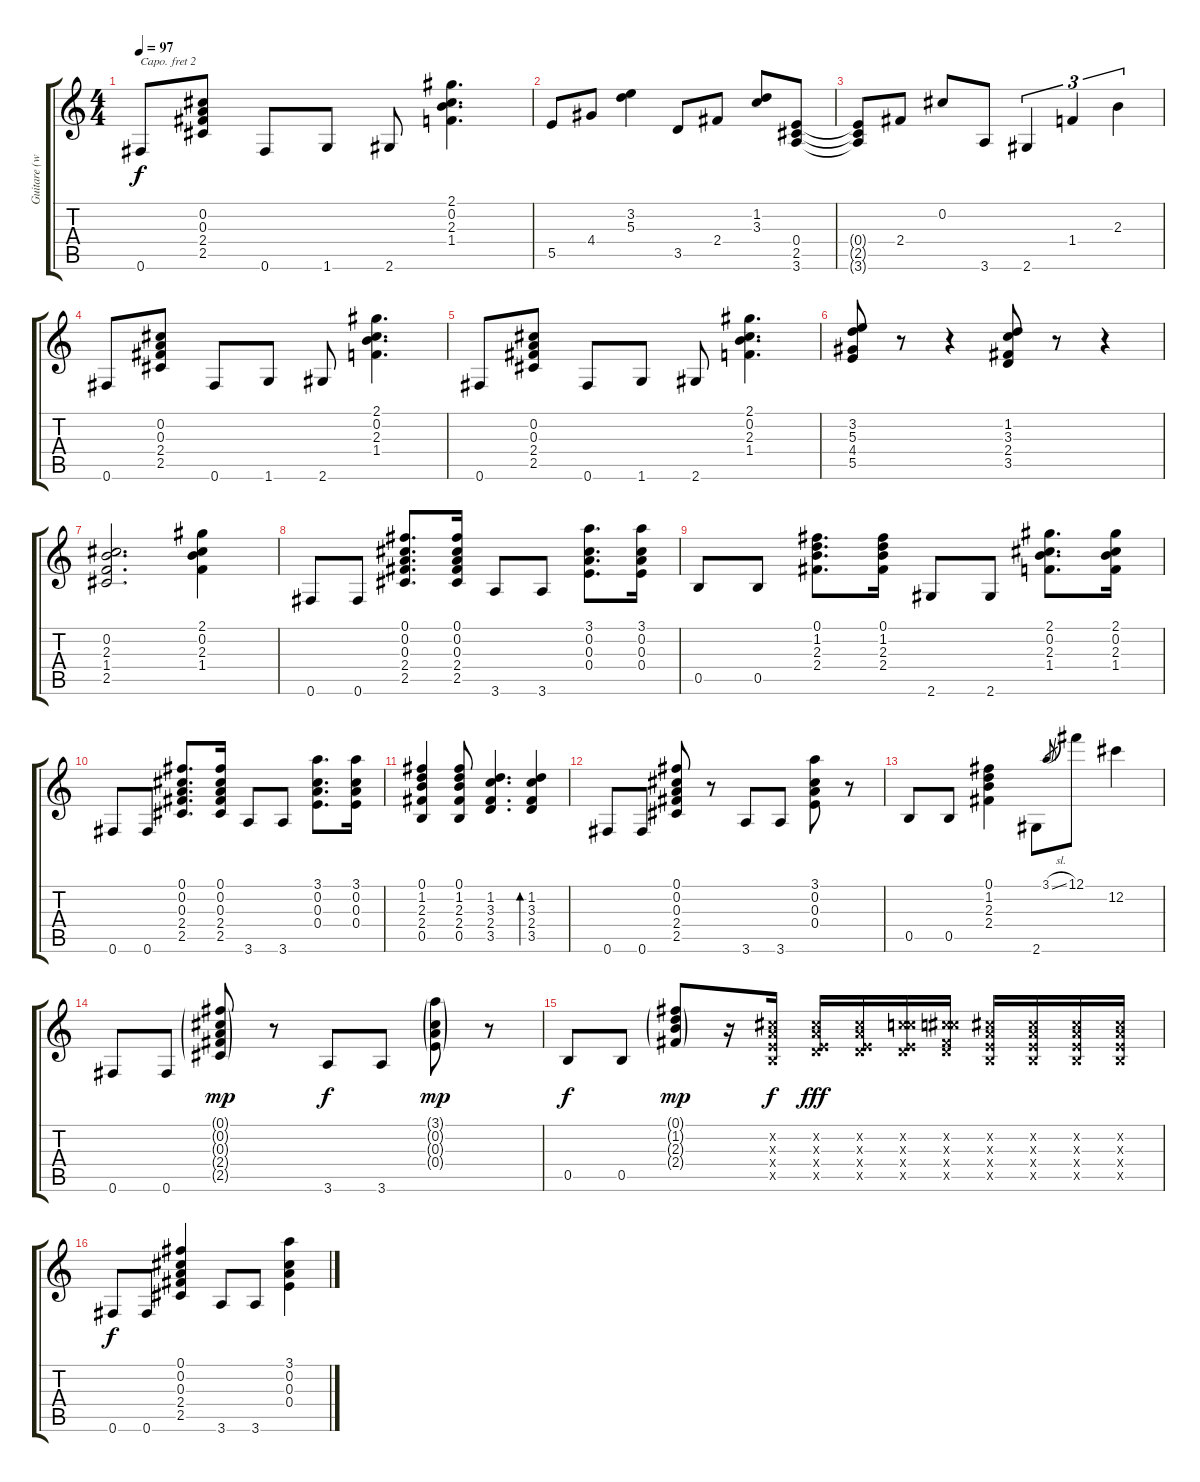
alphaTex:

\track ("Guitare (w/ wha-wha)" "Guitare (w") {instrument overdrivenguitar}
\staff {score tabs}
\capo 2
\tuning (E4 B3 G3 D3 A2 E2) {hide}
\ts (4 4)
\tempo 97
\clef g2
\ks c
0.6.8{dy f} (0.2 0.3 2.4 2.5).8 0.6.8 1.6.8 2.6.8 (2.1 0.2 2.3 1.4).4{d} |
5.5.8 4.4.8 (3.2 5.3).4 3.5.8 2.4.8 (1.2 3.3).8 (0.4 2.5 3.6).8 |
(0.4{t} 2.5{t} 3.6{t}).8 2.4.8 0.2.8 3.6.8 2.6.4{tu (3 2)} 1.4.4{tu (3 2)} 2.3.4{tu (3 2)} |
0.6.8 (0.2 0.3 2.4 2.5).8 0.6.8 1.6.8 2.6.8 (2.1 0.2 2.3 1.4).4{d} |
0.6.8 (0.2 0.3 2.4 2.5).8 0.6.8 1.6.8 2.6.8 (2.1 0.2 2.3 1.4).4{d} |
(3.2 5.3 4.4 5.5).8 r.8 r.4 (1.2 3.3 2.4 3.5).8 r.8 r.4 |
(0.2 2.3 1.4 2.5).2{d} (2.1 0.2 2.3 1.4).4 |
0.6.8 0.6.8 (0.1 0.2 0.3 2.4 2.5).8{d} (0.1 0.2 0.3 2.4 2.5).16 3.6.8 3.6.8 (3.1 0.2 0.3 0.4).8{d} (3.1 0.2 0.3 0.4).16 |
0.5.8 0.5.8 (0.1 1.2 2.3 2.4).8{d} (0.1 1.2 2.3 2.4).16 2.6.8 2.6.8 (2.1 0.2 2.3 1.4).8{d} (2.1 0.2 2.3 1.4).16 |
0.6.8 0.6.8 (0.1 0.2 0.3 2.4 2.5).8{d} (0.1 0.2 0.3 2.4 2.5).16 3.6.8 3.6.8 (3.1 0.2 0.3 0.4).8{d} (3.1 0.2 0.3 0.4).16 |
(0.1 1.2 2.3 2.4 0.5).4 (0.1 1.2 2.3 2.4 0.5).8 (1.2 3.3 2.4 3.5).4{d} (1.2 3.3 2.4 3.5).4{bd 480} |
0.6.8 0.6.8 (0.1 0.2 0.3 2.4 2.5).8 r.8 3.6.8 3.6.8 (3.1 0.2 0.3 0.4).8 r.8 |
0.5.8 0.5.8 (0.1 1.2 2.3 2.4).4 2.6.8 3.1{sl}.8{gr} 12.1.8 12.2.4 |
0.6.8 0.6.8 (0.1{g} 0.2{g} 0.3{g} 2.4{g} 2.5{g}).8{dy mp} r.8 3.6.8{dy f} 3.6.8 (3.1{g} 0.2{g} 0.3{g} 0.4{g}).8{dy mp} r.8 |
0.5.8{dy f} 0.5.8 (0.1{g} 1.2{g} 2.3{g} 2.4{g}).8{dy mp} r.16 (0.2{x} 0.3{x} 0.4{x} 0.5{x}).16{dy f} (0.2{x} 0.3{x} 0.4{x} 3.5{x}).16{dy fff} (0.2{x} 0.3{x} 0.4{x} 3.5{x}).16 (0.2{x} 3.3{x} 0.4{x} 3.5{x}).16 (0.2{x} 3.3{x} 2.4{x} 3.5{x}).16 (0.2{x} 0.3{x} 0.4{x} 0.5{x}).16 (0.2{x} 0.3{x} 0.4{x} 0.5{x}).16 (0.2{x} 0.3{x} 0.4{x} 0.5{x}).16 (0.2{x} 0.3{x} 0.4{x} 0.5{x}).16 |
0.6.8{dy f} 0.6.8 (0.1 0.2 0.3 2.4 2.5).4 3.6.8 3.6.8 (3.1 0.2 0.3 0.4).4
